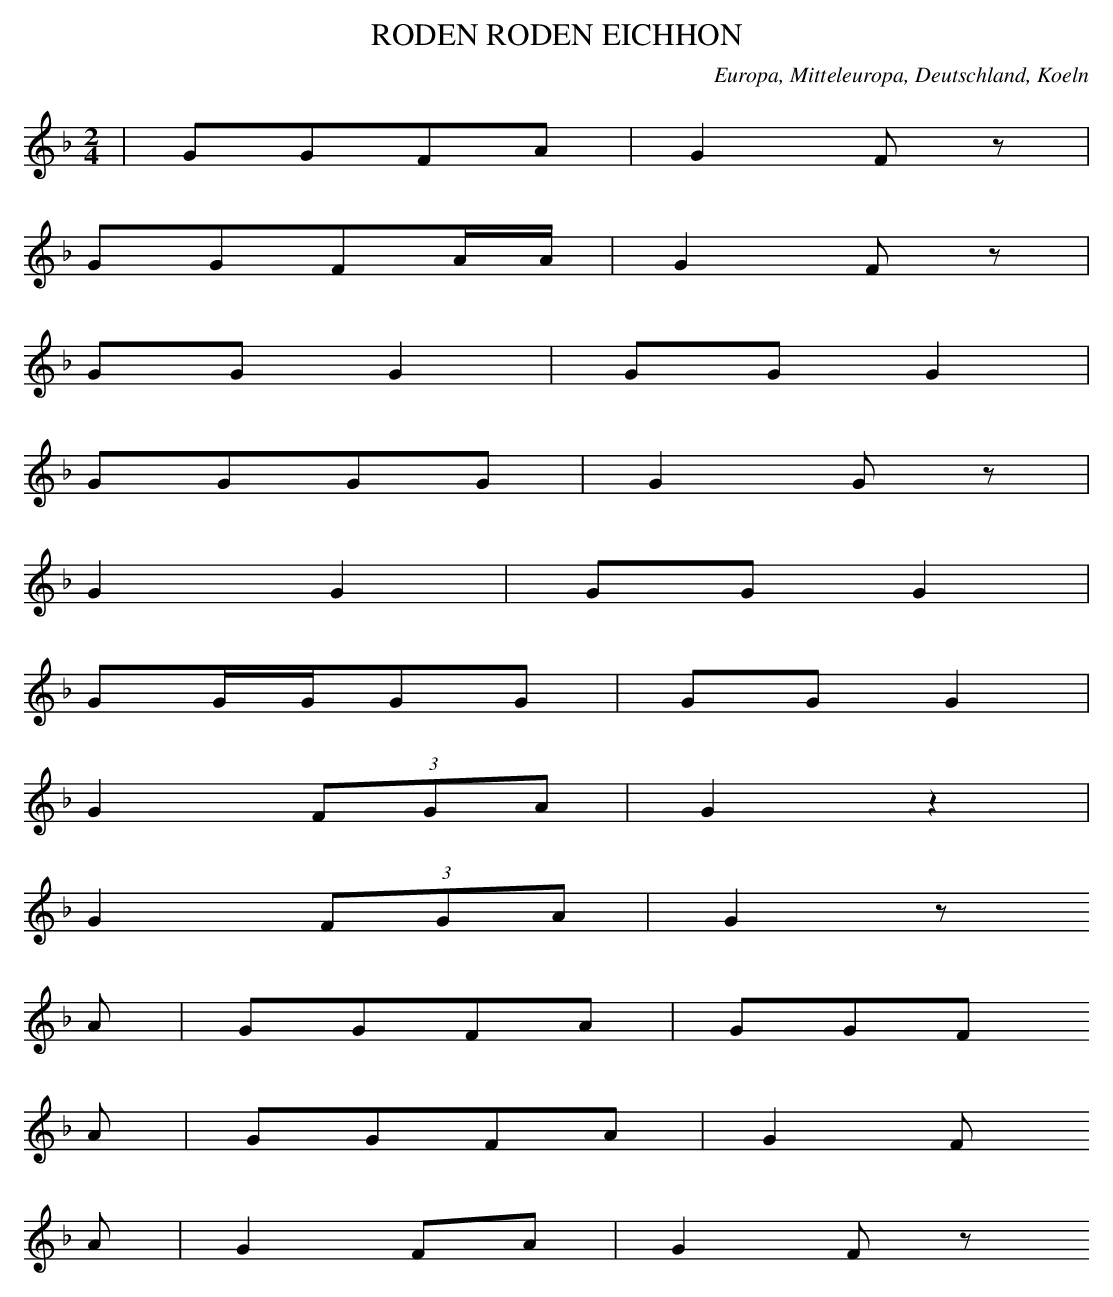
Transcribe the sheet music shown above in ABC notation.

X:1
T: RODEN RODEN EICHHON
O: Europa, Mitteleuropa, Deutschland, Koeln
M: 2/4
L: 1/16
K: F
 | G2G2F2A2 | G4F2z2 |
G2G2F2AA | G4F2z2 |
G2G2G4 | G2G2G4 |
G2G2G2G2 | G4G2z2 |
G4G4 | G2G2G4 |
G2GGG2G2 | G2G2G4 |
G4(3F2G2A2 | G4z4 |
G4(3F2G2A2 | G4z2
A2 | G2G2F2A2 | G2G2F2
A2 | G2G2F2A2 | G4F2
A2 | G4F2A2 | G4F2z2
